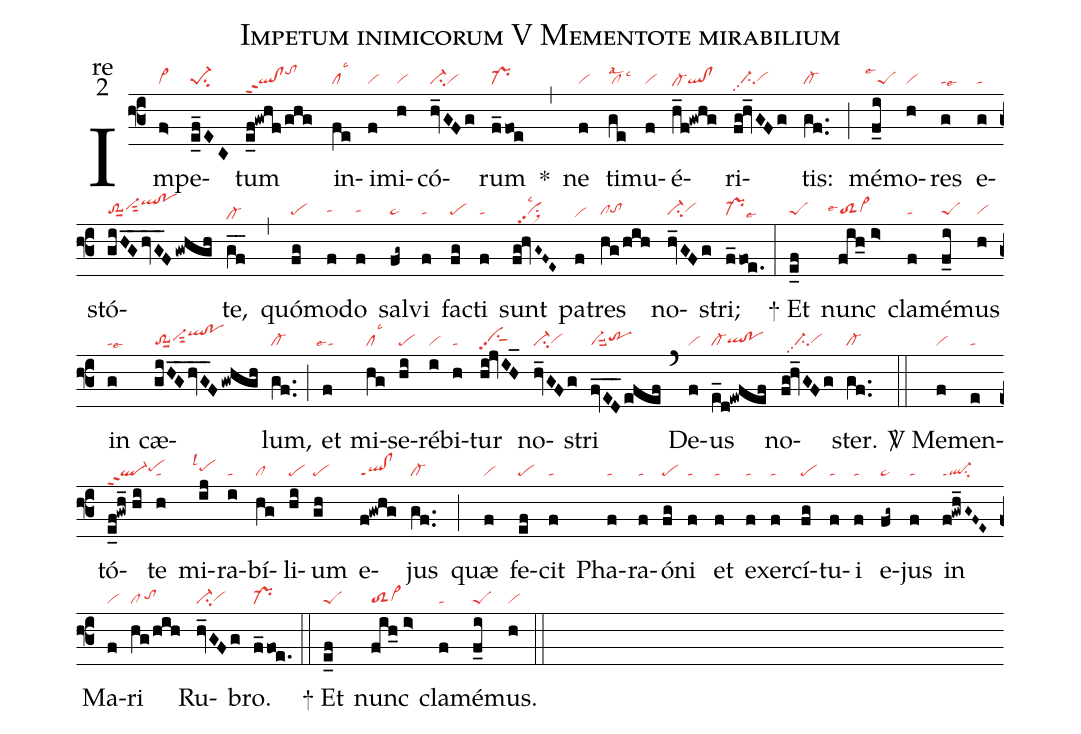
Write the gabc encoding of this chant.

name:Impetum inimicorum V Mementote mirabilium;
office-part:re;
mode:2;
nabc-lines:1;
%%
(f3) Im(f>|vi>)pe(e_f_EC|pe-1su2)tum(e_f!gwhf/ghg|ql!clppt2tohj)
in(fe|cllsc3)i(f|vi)mi(h|vi)có(hv_GFg|ci-vi)rum(f_1foe|pr-) <sp>*</sp>(,)
ne(f|vi)
ti(ge|cllsal2lsc3)mu(f|vi)é(h_f!gwhg|cl-heql!cl)ri(fg!hv_GFg|//ci-pp2vihg)tis:(gf..|cl-) (;)
mé(f_i|``peSlse1)mo(h|vi)res(g|talse9)
e(g|ta)stó(giHGhvG____F/gwhgh|to-1suu1vi-hhsut2qlhj!pohj)te,(gf__|cl-hd) (,)
quó(fg|pe)mo(f|tahg)do(f|tahg) sal(fg~|ta>)vi(f|ta)
fac(fg|pe)ti(f|ta) sunt(fg!hvG~F~E~|//ci>pp2lsc2)
pa(f|vihe)tres(hg/hih|cltohg) no(hv_GFg|ci-vihg)stri;(f_1foe.|pr-lse9) (:)

<sp>+</sp> Et(e_f|peS) nunc(fih_//i>|```toS2lse4vi>hg)
cla(f|ta)mé(f_i|peS)mus(h|vi) in(g|talse9)
<nlba>cæ(giHGhvG____F/gwhgh|to-1suu1vi-hhsut2qlhj!pohj)</nlba>lum,(gf..|cl-) (;)
et(f|``talse1) mi(hg|cllsc3)se(hi|pe)ré(i|vi)bi(h|ta)tur(hi@jvIH_|ciShhpp2)
no(hv_GFg|ci-vihg)stri(fvED___efef|vi-suu2trhh) (`)
De(f|vi)us(e_d!ewfef|cl-qlhg!pohg)
no(fg!hv_GFg|////ci-pp2vihg)ster.(gf..|cl-) (::)

<sp>V/</sp> Me(f|vi)men(e|ta)tó(e_f!gwh_//hi|ql-ppt2pehh)te(h|ta)
mi(ij|``pehhlsl1)ra(i|ta)bí(hg|cl)li(hi|pe)um(gh|pe)
e(f!gwhg|ql!clppt1)jus(gf..|cl-) (;)
quæ(f|vi) fe(ef|pe)cit(f|ta) Pha(f|ta)ra(f|ta)ó(fg|pe)ni(f|ta)
et(f|ta) ex(f|ta)er(f|ta)cí(fg|pe)tu(f|ta)i(f|ta) e(fg~|ta>)jus(f|ta)
in(f!gwh_G~F~E~|ql-su1sux1ppt1) Ma(f|vi)ri(hg/hih|cl/tohh)
Ru(hv_GFg|ci-vihg)bro.(f_1foe.|pr-) (::)

<sp>+</sp> Et(e_f|peS) nunc(fih_//i>|toS2vi>hg)
cla(f|ta)mé(f_i|peS)mus.(h|vi) (::)
